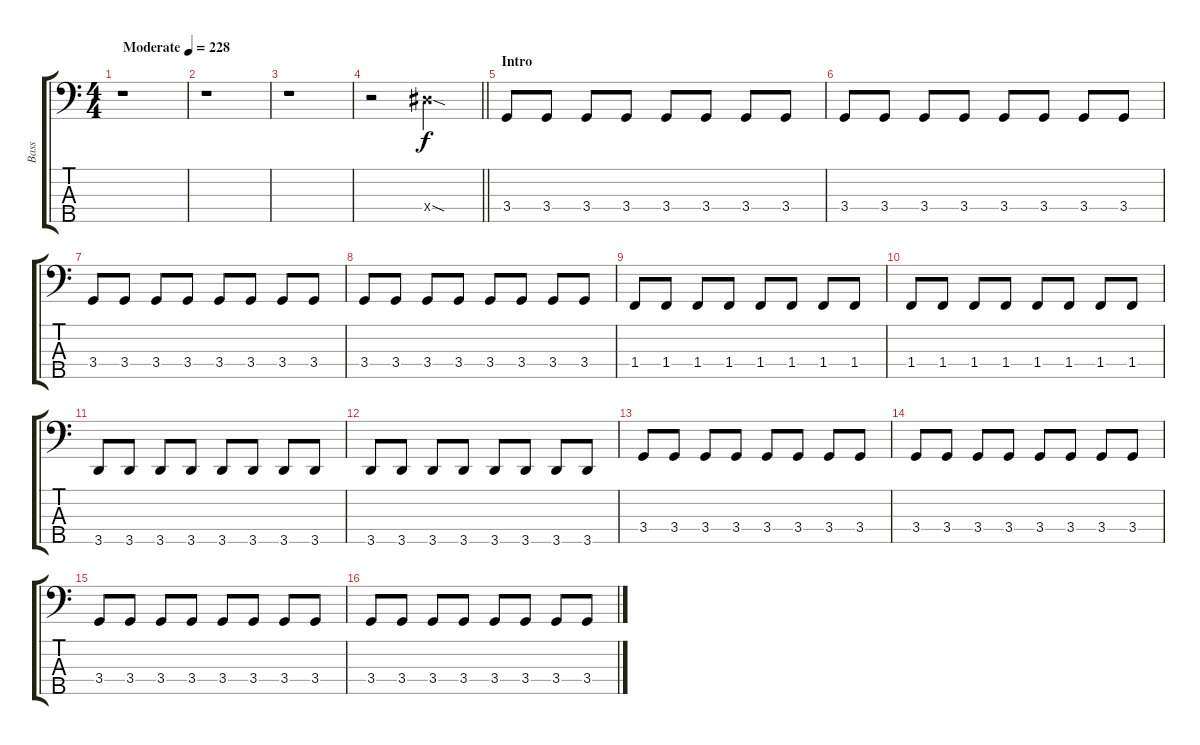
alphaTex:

\track ("Bass" "Bass") {instrument electricbassfinger}
\staff {score tabs}
\tuning (G2 D2 A1 E1 B0) {hide}
\ts (4 4)
\tempo (228 "Moderate")
\clef f4
\ks c
r.1{dy f instrument electricbassfinger} |
r.1 |
r.1 |
\barLineRight lightlight
r.2 11.4{sod x}.2 |
\section ("" "Intro")
3.4.8 3.4.8 3.4.8 3.4.8 3.4.8 3.4.8 3.4.8 3.4.8 |
3.4.8 3.4.8 3.4.8 3.4.8 3.4.8 3.4.8 3.4.8 3.4.8 |
3.4.8 3.4.8 3.4.8 3.4.8 3.4.8 3.4.8 3.4.8 3.4.8 |
3.4.8 3.4.8 3.4.8 3.4.8 3.4.8 3.4.8 3.4.8 3.4.8 |
1.4.8 1.4.8 1.4.8 1.4.8 1.4.8 1.4.8 1.4.8 1.4.8 |
1.4.8 1.4.8 1.4.8 1.4.8 1.4.8 1.4.8 1.4.8 1.4.8 |
3.5.8 3.5.8 3.5.8 3.5.8 3.5.8 3.5.8 3.5.8 3.5.8 |
3.5.8 3.5.8 3.5.8 3.5.8 3.5.8 3.5.8 3.5.8 3.5.8 |
3.4.8 3.4.8 3.4.8 3.4.8 3.4.8 3.4.8 3.4.8 3.4.8 |
3.4.8 3.4.8 3.4.8 3.4.8 3.4.8 3.4.8 3.4.8 3.4.8 |
3.4.8 3.4.8 3.4.8 3.4.8 3.4.8 3.4.8 3.4.8 3.4.8 |
3.4.8 3.4.8 3.4.8 3.4.8 3.4.8 3.4.8 3.4.8 3.4.8
